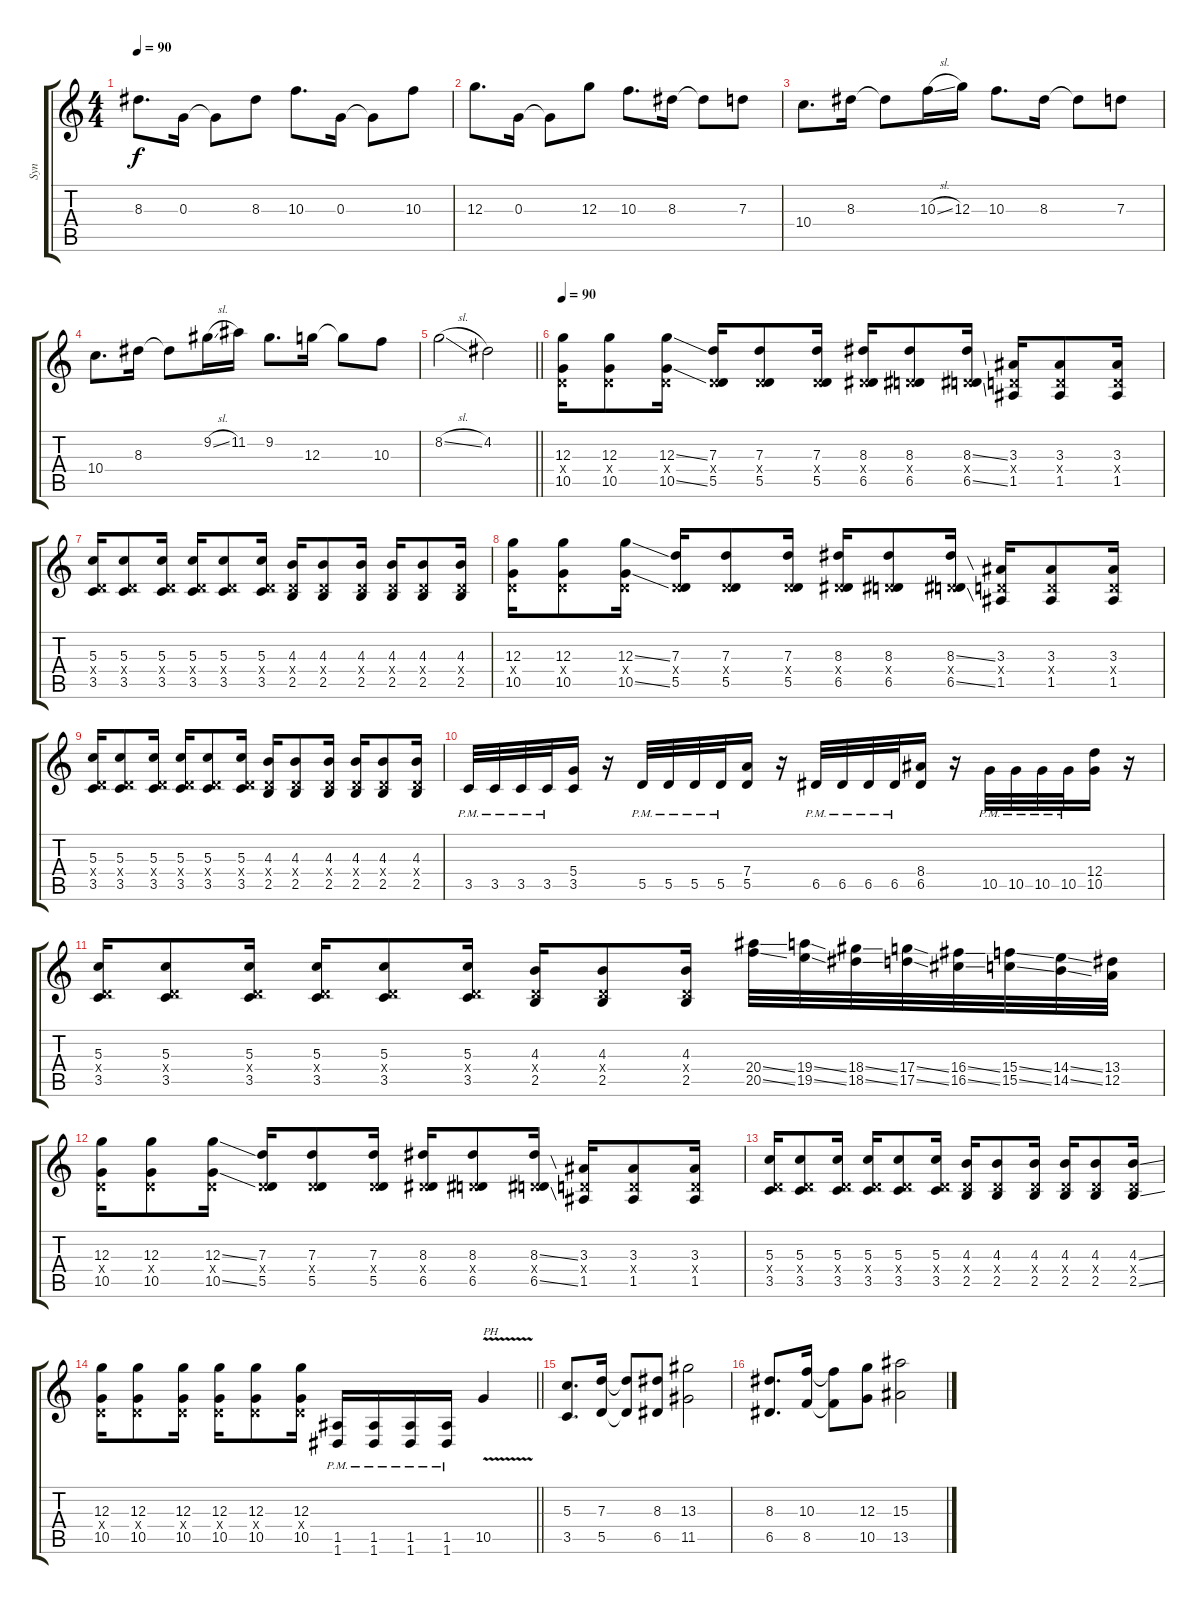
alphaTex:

\track ("Syn" "Syn") {instrument distortionguitar}
\staff {score tabs}
\tuning (E4 B3 G3 D3 A2 D2) {hide}
\ts (4 4)
\tempo 90
\clef g2
\ks c
8.3.8{d dy f} 0.3.16 0.3{t}.8 8.3.8 10.3.8{d} 0.3.16 0.3{t}.8 10.3.8 |
12.3.8{d} 0.3.16 0.3{t}.8 12.3.8 10.3.8{d} 8.3.16 8.3{t}.8 7.3.8 |
10.4.8{d} 8.3.16 8.3{t}.8 10.3{sl}.16 12.3.16 10.3.8{d} 8.3.16 8.3{t}.8 7.3.8 |
10.4.8{d} 8.3.16 8.3{t}.8 9.2{sl}.16 11.2.16 9.2.8{d} 12.3.16 12.3{t}.8 10.3.8 |
\barLineRight lightlight
8.2{sl}.2 4.2.2 |
\tempo 90
(12.3 0.4{x} 10.5).16 (12.3 0.4{x} 10.5).8 (12.3{ss} 0.4{x} 10.5{ss}).16 (7.3 0.4{x} 5.5).16 (7.3 0.4{x} 5.5).8 (7.3 0.4{x} 5.5).16 (8.3 0.4{x} 6.5).16 (8.3 0.4{x} 6.5).8 (8.3{ss} 0.4{x} 6.5{ss}).16 (3.3 0.4{x} 1.5).16 (3.3 0.4{x} 1.5).8 (3.3 0.4{x} 1.5).16 |
(5.3 0.4{x} 3.5).16 (5.3 0.4{x} 3.5).8 (5.3 0.4{x} 3.5).16 (5.3 0.4{x} 3.5).16 (5.3 0.4{x} 3.5).8 (5.3 0.4{x} 3.5).16 (4.3 0.4{x} 2.5).16 (4.3 0.4{x} 2.5).8 (4.3 0.4{x} 2.5).16 (4.3 0.4{x} 2.5).16 (4.3 0.4{x} 2.5).8 (4.3 0.4{x} 2.5).16 |
(12.3 0.4{x} 10.5).16 (12.3 0.4{x} 10.5).8 (12.3{ss} 0.4{x} 10.5{ss}).16 (7.3 0.4{x} 5.5).16 (7.3 0.4{x} 5.5).8 (7.3 0.4{x} 5.5).16 (8.3 0.4{x} 6.5).16 (8.3 0.4{x} 6.5).8 (8.3{ss} 0.4{x} 6.5{ss}).16 (3.3 0.4{x} 1.5).16 (3.3 0.4{x} 1.5).8 (3.3 0.4{x} 1.5).16 |
(5.3 0.4{x} 3.5).16 (5.3 0.4{x} 3.5).8 (5.3 0.4{x} 3.5).16 (5.3 0.4{x} 3.5).16 (5.3 0.4{x} 3.5).8 (5.3 0.4{x} 3.5).16 (4.3 0.4{x} 2.5).16 (4.3 0.4{x} 2.5).8 (4.3 0.4{x} 2.5).16 (4.3 0.4{x} 2.5).16 (4.3 0.4{x} 2.5).8 (4.3 0.4{x} 2.5).16 |
3.5{pm}.32 3.5{pm}.32 3.5{pm}.32 3.5{pm}.32 (5.4 3.5).16 r.16 5.5{pm}.32 5.5{pm}.32 5.5{pm}.32 5.5{pm}.32 (7.4 5.5).16 r.16 6.5{pm}.32 6.5{pm}.32 6.5{pm}.32 6.5{pm}.32 (8.4 6.5).16 r.16 10.5{pm}.32 10.5{pm}.32 10.5{pm}.32 10.5{pm}.32 (12.4 10.5).16 r.16 |
(5.3 0.4{x} 3.5).16 (5.3 0.4{x} 3.5).8 (5.3 0.4{x} 3.5).16 (5.3 0.4{x} 3.5).16 (5.3 0.4{x} 3.5).8 (5.3 0.4{x} 3.5).16 (4.3 0.4{x} 2.5).16 (4.3 0.4{x} 2.5).8 (4.3 0.4{x} 2.5).16 (20.4{ss} 20.5{ss}).32{instrument guitarharmonics} (19.4{ss} 19.5{ss}).32 (18.4{ss} 18.5{ss}).32 (17.4{ss} 17.5{ss}).32 (16.4{ss} 16.5{ss}).32 (15.4{ss} 15.5{ss}).32 (14.4{ss} 14.5{ss}).32 (13.4 12.5).32 |
(12.3 0.4{x} 10.5).16{instrument distortionguitar} (12.3 0.4{x} 10.5).8 (12.3{ss} 0.4{x} 10.5{ss}).16 (7.3 0.4{x} 5.5).16 (7.3 0.4{x} 5.5).8 (7.3 0.4{x} 5.5).16 (8.3 0.4{x} 6.5).16 (8.3 0.4{x} 6.5).8 (8.3{ss} 0.4{x} 6.5{ss}).16 (3.3 0.4{x} 1.5).16 (3.3 0.4{x} 1.5).8 (3.3 0.4{x} 1.5).16 |
(5.3 0.4{x} 3.5).16 (5.3 0.4{x} 3.5).8 (5.3 0.4{x} 3.5).16 (5.3 0.4{x} 3.5).16 (5.3 0.4{x} 3.5).8 (5.3 0.4{x} 3.5).16 (4.3 0.4{x} 2.5).16 (4.3 0.4{x} 2.5).8 (4.3 0.4{x} 2.5).16 (4.3 0.4{x} 2.5).16 (4.3 0.4{x} 2.5).8 (4.3{ss} 0.4{x} 2.5{ss}).16 |
\barLineRight lightlight
(12.3 0.4{x} 10.5).16 (12.3 0.4{x} 10.5).8 (12.3 0.4{x} 10.5).16 (12.3 0.4{x} 10.5).16 (12.3 0.4{x} 10.5).8 (12.3 0.4{x} 10.5).16 (1.5{pm} 1.6{pm}).16 (1.5{pm} 1.6{pm}).16 (1.5{pm} 1.6{pm}).16 (1.5{pm} 1.6{pm}).16 10.5{v}.4{txt "PH" volume 16 balance 16 instrument guitarharmonics} |
(5.3 3.5).8{d instrument distortionguitar} (7.3 5.5).16 (7.3{t} 5.5{t}).8 (8.3 6.5).8 (13.3 11.5).2 |
(8.3 6.5).8{d} (10.3 8.5).16 (10.3{t} 8.5{t}).8 (12.3 10.5).8 (15.3 13.5).2
